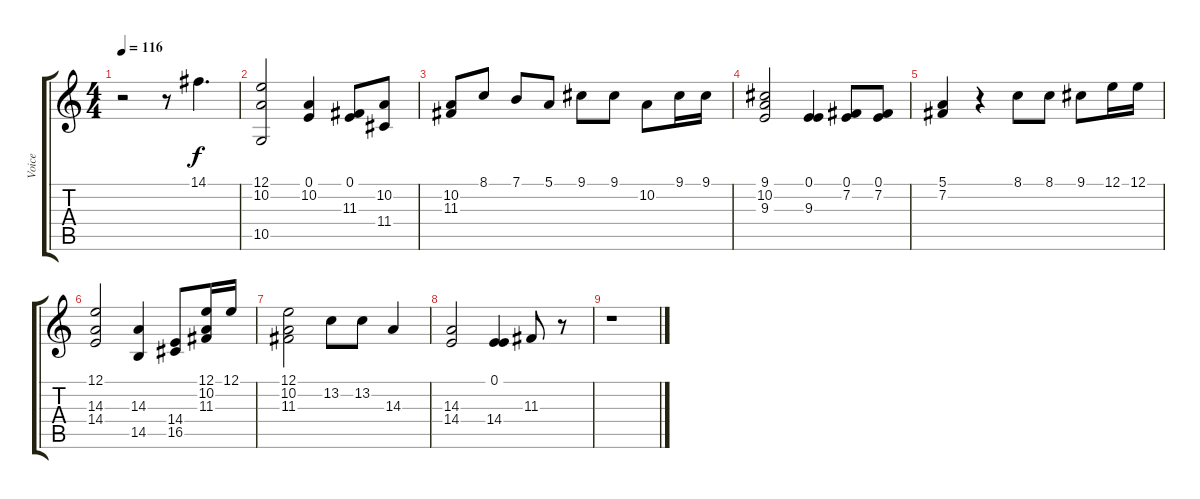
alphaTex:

\track ("Voice" "Voice") {instrument flute}
\staff {score tabs}
\tuning (E4 B3 G3 D3 A2 E2) {hide}
\ts (4 4)
\tempo 116
\clef g2
\ks c
r.2{dy f} r.8 14.1.4{d} |
(12.1 10.2 10.5).2 (0.1 10.2).4 (0.1 11.3).8 (10.2 11.4).8 |
(10.2 11.3).8 8.1.8 7.1.8 5.1.8 9.1.8 9.1.8 10.2.8 9.1.16 9.1.16 |
(9.1 10.2 9.3).2 (0.1 9.3).4 (0.1 7.2).8 (0.1 7.2).8 |
(5.1 7.2).4 r.4 8.1.8 8.1.8 9.1.8 12.1.16 12.1.16 |
(12.1 14.3 14.4).2 (14.3 14.5).4 (14.4 16.5).8 (12.1 10.2 11.3).16 12.1.16 |
(12.1 10.2 11.3).2 13.2.8 13.2.8 14.3.4 |
(14.3 14.4).2 (0.1 14.4).4 11.3.8 r.8 |
r.1
